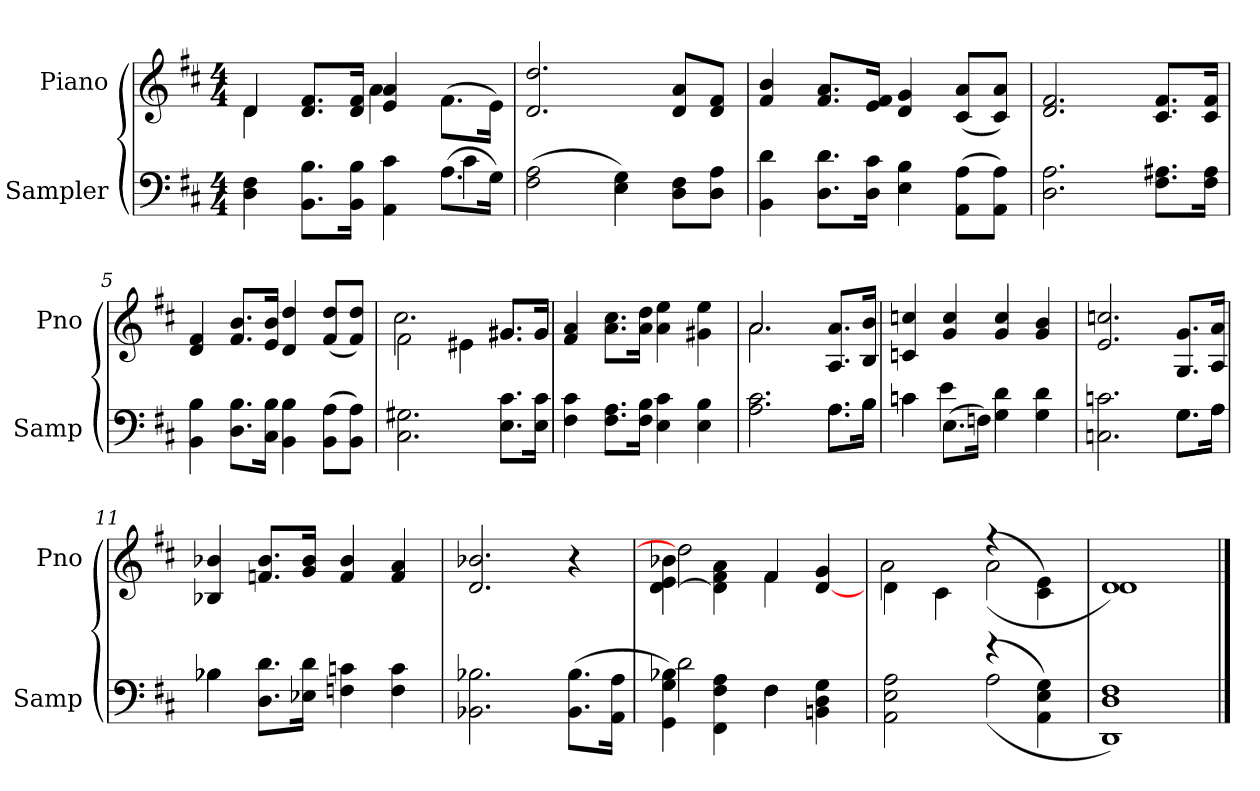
**kern	**kern
*part2	*part1
*staff2	*staff1
*I"Sampler	*I"Piano
*I'Samp	*I'Pno
*clefF4	*clefG2
*k[f#c#]	*k[f#c#]
*D:	*D:
*M4/4	*M4/4
=1	=1
*^	*^
4D 4F#	2.ryy	4d/	4d
8.BB\ 8.B\L	.	8.d/ 8.f#/L	4ryy
16BB\ 16B\Jk	.	16d/ 16f#/Jk	.
4AA 4c#	.	4e 4a	4a
(8.A\L	4c#	(8.f#\L	4ryy
16G\Jk)	.	16e\Jk)	.
*v	*v	*	*
*	*v	*v
=2	=2
(2F# 2A	2.d 2.dd
4E 4G)	.
8D\ 8F#\L	8d/ 8a/L
8D\ 8A\J	8d/ 8f#/J
=3	=3
4BB 4d	4f# 4b
8.D\ 8.d\L	8.f#/ 8.a/L
16D\ 16c#\Jk	16e/ 16f#/Jk
4E 4B	4d 4g
(8AA\ 8A\L	(8c#/ 8a/L
8AA\ 8A\J)	8c#/ 8a/J)
=4	=4
2.D 2.A	2.d 2.f#
8.F#\ 8.A#X\L	8.c#/ 8.f#/L
16F#\ 16A#\Jk	16c#/ 16f#/Jk
=5	=5
4BB 4B	4d 4f#
8.D\ 8.B\L	8.f#/ 8.b/L
16C#\ 16B\Jk	16e/ 16b/Jk
4BB 4B	4d 4dd
(8BB\ 8A\L	(8f#/ 8dd/L
8BB\ 8A\J)	8f#/ 8dd/J)
=6	=6
*	*^
2.C# 2.G#X	2f#\	2.cc#
.	4e#X\	.
8.E\ 8.c#\L	8.g#X/L	8.g#X/L
16E\ 16c#\Jk	16g#/Jk	16g#/Jk
*	*v	*v
=7	=7
4F# 4c#	4f# 4a
8.F#\ 8.A\L	8.a\ 8.cc#\L
16F#\ 16B\Jk	16a\ 16dd\Jk
4E 4c#	4a 4ee
4E 4B	4g#X 4ee
=8	=8
*^	*^
2.A 2.c#	2.ryy	2.a/	2.a
8.A\L	8.A\L	8.A/ 8.a/L	4ryy
16B\Jk	16B\Jk	16B/ 16b/Jk	.
*	*	*v	*v
=9	=9	=9
4cn\	4cn	4cn 4ccn
(8.E\L	4e	4g 4cc
16Fn\Jk)	.	.
4G 4d	2ryy	4g 4cc
4G 4d	.	4g 4b
=10	=10	=10
2.Cn 2.cn	2.ryy	2.e 2.ccn
8.G\L	8.G\L	8.G/ 8.g/L
16A\Jk	16A\Jk	16A/ 16a/Jk
=11	=11	=11
4B-X\	4B-X	4B-X 4b-X
8.D\ 8.d\L	2.ryy	8.fn/ 8.b-/L
16E-X\ 16d\Jk	.	16g/ 16b-/Jk
4Fn 4cn	.	4f 4b-
4F 4c	.	4f 4a
*v	*v	*
=12	=12
2.BB-X 2.B-X	2.d 2.b-X
(8.BB-\ 8.B-\L	4r
16AA\ 16A\Jk	.
=13	=13
*^	*^
4GG\ 4G\ 4B-X\)	2d	[4d\ 4e\ 4b-X\	2dd]
4FF#\ 4F#\ 4A\	.	4d\] 4f#\ 4a\	.
4F#\	4F#	4f#/	4f#
4BBn 4D 4G	4ryy	[4d 4g	4ryy
=14	=14	=14	=14
2AA 2E 2A	2ryy	4d\	2a
.	.	4c#\	.
(4r	(2A	(4r	(2a
4AA\ 4E\ 4G\)	.	4c#\ 4e\)	.
*v	*v	*	*
=15	=15	=15
1DD 1D 1F#)	1d/)	1d
*	*v	*v
==	==
*-	*-
